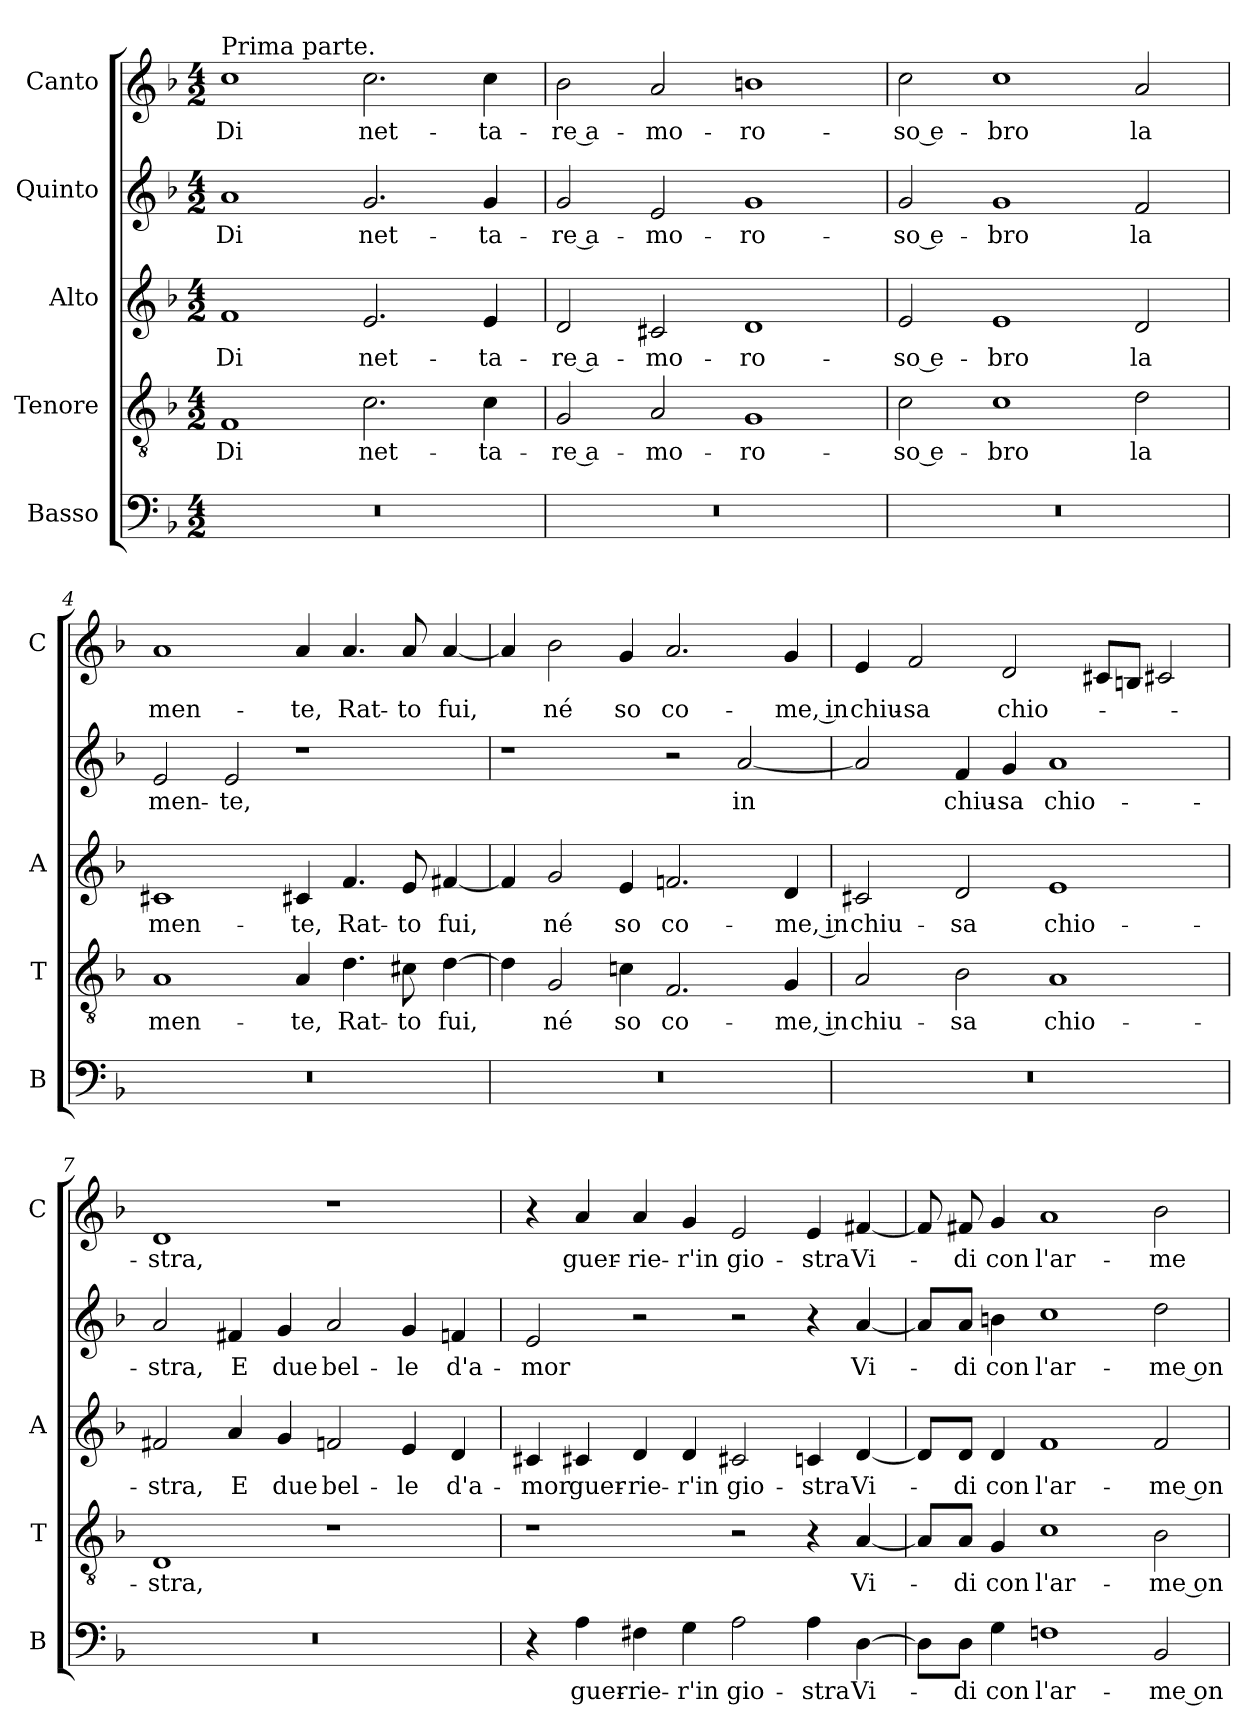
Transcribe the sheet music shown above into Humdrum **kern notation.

**kern	**text	**kern	**text	**kern	**text	**kern	**text	**kern	**text
*part5	*part5	*part4	*part4	*part3	*part3	*part2	*part2	*part1	*part1
*staff5	*staff5	*staff4	*staff4	*staff3	*staff3	*staff2	*staff2	*staff1	*staff1
*I"Basso	*	*I"Tenore	*	*I"Alto	*	*I"Quinto	*	*I"Canto	*
*I'B	*	*I'T	*	*I'A	*	*	*	*I'C	*
*clefF4	*	*clefGv2	*	*clefG2	*	*clefG2	*	*clefG2	*
*k[b-]	*	*k[b-]	*	*k[b-]	*	*k[b-]	*	*k[b-]	*
*M4/2	*	*M4/2	*	*M4/2	*	*M4/2	*	*M4/2	*
=1	=1	=1	=1	=1	=1	=1	=1	=1	=1
!	!	!	!	!	!	!	!	!LO:TX:a:t=Prima parte.	!
0r	.	1F	Di	1f	Di	1a	Di	1cc	Di
.	.	2.c	net-	2.e	net-	2.g	net-	2.cc	net-
.	.	4c	-ta-	4e	-ta-	4g	-ta-	4cc	-ta-
=2	=2	=2	=2	=2	=2	=2	=2	=2	=2
0r	.	2G	-re a-	2d	-re a-	2g	-re a-	2b-	-re a-
.	.	2A	-mo-	2c#X	-mo-	2e	-mo-	2a	-mo-
.	.	1G	-ro-	1d	-ro-	1g	-ro-	1bn	-ro-
=3	=3	=3	=3	=3	=3	=3	=3	=3	=3
0r	.	2c	-so e-	2e	-so e-	2g	-so e-	2cc	-so e-
.	.	1c	-bro	1e	-bro	1g	-bro	1cc	-bro
.	.	2d	la	2d	la	2f	la	2a	la
=4	=4	=4	=4	=4	=4	=4	=4	=4	=4
0r	.	1A	men-	1c#X	men-	2e	men-	1a	men-
.	.	.	.	.	.	2e	-te,	.	.
.	.	4A	-te,	4c#X	-te,	1r	.	4a	-te,
.	.	4.d	Rat-	4.f	Rat-	.	.	4.a	Rat-
.	.	8c#X	-to	8e	-to	.	.	8a	-to
.	.	[4d	fui,	[4f#X	fui,	.	.	[4a	fui,
=5	=5	=5	=5	=5	=5	=5	=5	=5	=5
0r	.	4d]	.	4f#]	.	1r	.	4a]	.
.	.	2G	né	2g	né	.	.	2b-	né
.	.	4cn	so	4e	so	.	.	4g	so
.	.	2.F	co-	2.fn	co-	2r	.	2.a	co-
.	.	.	.	.	.	[2a	in	.	.
.	.	4G	-me, in	4d	-me, in	.	.	4g	-me, in
=6	=6	=6	=6	=6	=6	=6	=6	=6	=6
0r	.	2A	chiu-	2c#X	chiu-	2a]	.	4e	chiu-
.	.	.	.	.	.	.	.	2f	-sa
.	.	2B-	-sa	2d	-sa	4f	chiu-	.	.
.	.	.	.	.	.	4g	-sa	2d	chio-
.	.	1A	chio-	1e	chio-	1a	chio-	.	.
.	.	.	.	.	.	.	.	8c#XL	.
.	.	.	.	.	.	.	.	8BnJ	.
.	.	.	.	.	.	.	.	2c#X	.
=7	=7	=7	=7	=7	=7	=7	=7	=7	=7
0r	.	1D	-stra,	2f#X	-stra,	2a	-stra,	1d	-stra,
.	.	.	.	4a	E	4f#X	E	.	.
.	.	.	.	4g	due	4g	due	.	.
.	.	1r	.	2fn	bel-	2a	bel-	1r	.
.	.	.	.	4e	-le	4g	-le	.	.
.	.	.	.	4d	d'a-	4fn	d'a-	.	.
=8	=8	=8	=8	=8	=8	=8	=8	=8	=8
4r	.	1r	.	4c#X	-mor	2e	-mor	4r	.
4A	guer-	.	.	4c#X	guer-	.	.	4a	guer-
4F#X	-rie-	.	.	4d	-rie-	2r	.	4a	-rie-
4G	-r'in	.	.	4d	-r'in	.	.	4g	-r'in
2A	gio-	2r	.	2c#X	gio-	2r	.	2e	gio-
4A	-stra	4r	.	4cn	-stra	4r	.	4e	-stra
[4D	Vi-	[4A	Vi-	[4d	Vi-	[4a	Vi-	[4f#X	Vi-
=9	=9	=9	=9	=9	=9	=9	=9	=9	=9
8D\L]	.	8A/L]	.	8d/L]	.	8a/L]	.	8f#]	.
8D\J	-di	8A/J	-di	8d/J	-di	8a/J	-di	8f#X	-di
4G	con	4G	con	4d	con	4bn	con	4g	con
1Fn	l'ar-	1c	l'ar-	1f	l'ar-	1cc	l'ar-	1a	l'ar-
2BB-	-me on-	2B-	-me on-	2f	-me on-	2dd	-me on-	2b-	-me
=	=	=	=	=	=	=	=	=	=
*-	*-	*-	*-	*-	*-	*-	*-	*-	*-
